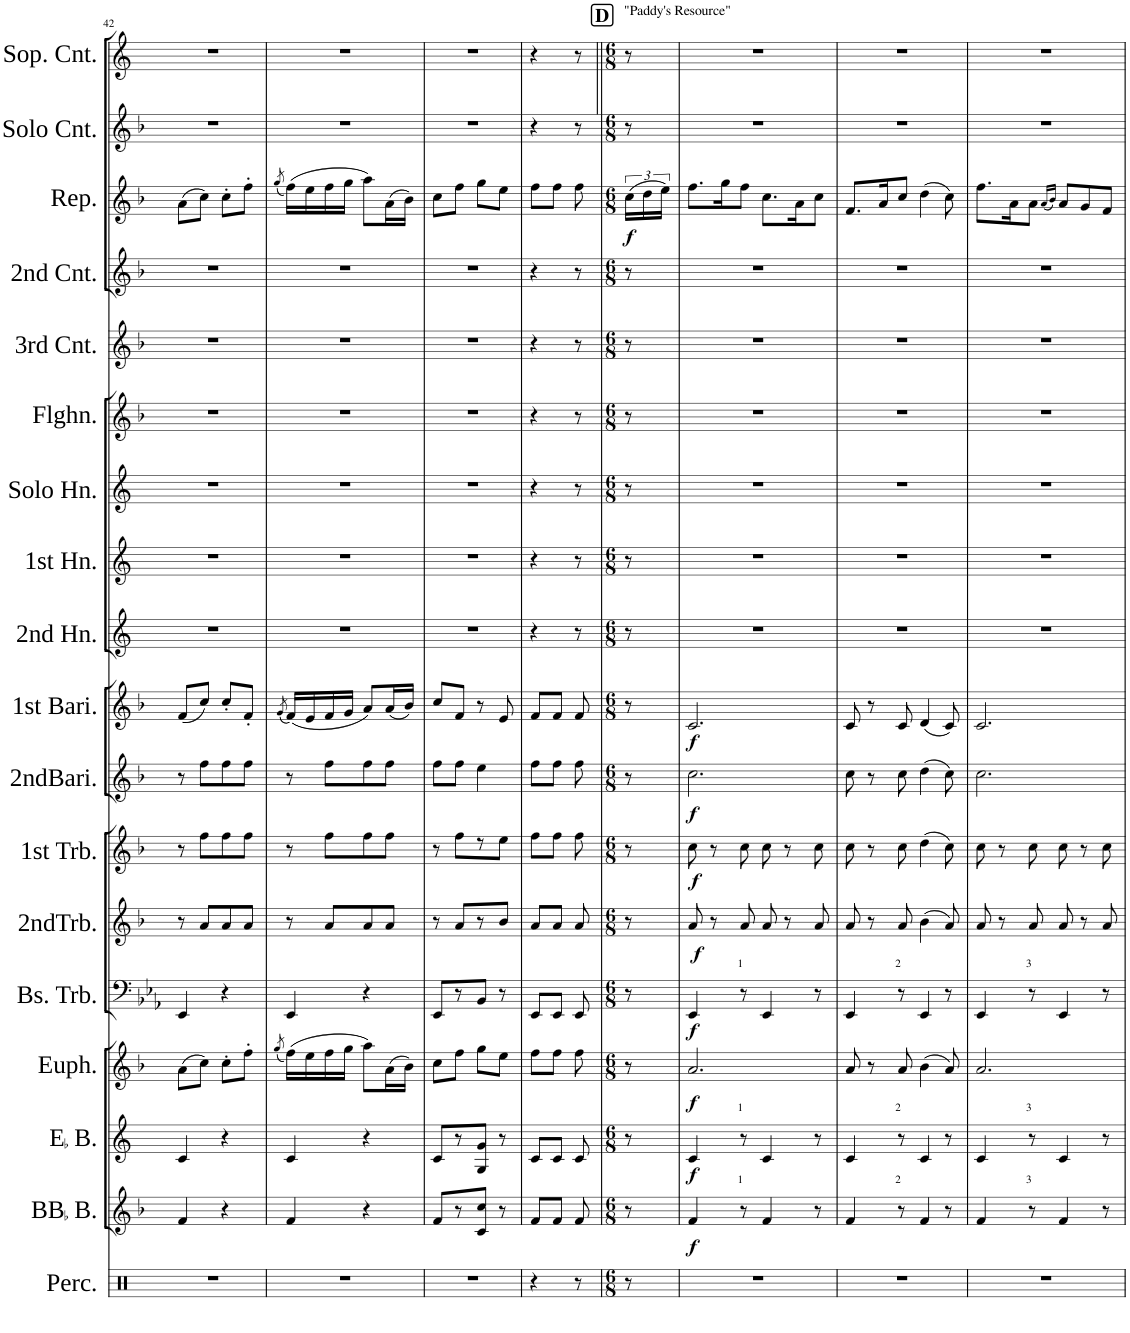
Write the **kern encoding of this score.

**kern	**kern	**dynam	**kern	**dynam	**kern	**dynam	**kern	**dynam	**kern	**dynam	**kern	**dynam	**kern	**dynam	**kern	**dynam	**kern	**kern	**kern	**kern	**kern	**kern	**kern	**dynam	**kern	**kern
*part18	*part17	*part17	*part16	*part16	*part15	*part15	*part14	*part14	*part13	*part13	*part12	*part12	*part11	*part11	*part10	*part10	*part9	*part8	*part7	*part6	*part5	*part4	*part3	*part3	*part2	*part1
*staff18	*staff17	*staff17	*staff16	*staff16	*staff15	*staff15	*staff14	*staff14	*staff13	*staff13	*staff12	*staff12	*staff11	*staff11	*staff10	*staff10	*staff9	*staff8	*staff7	*staff6	*staff5	*staff4	*staff3	*staff3	*staff2	*staff1
*I"Percussion	*I"BBaccidentalFlat Bass	*	*I"EaccidentalFlat Bass	*	*I"Euphonium	*	*I"Bass Trombone	*	*I"2nd Trombone	*	*I"1st Trombone	*	*I"2nd Baritone	*	*I"1st Baritone	*	*I"2nd Horn	*I"1st Horn	*I"Solo Horn	*I"Flugel Horn	*I"3rd Cornet	*I"2nd Cornet	*I"Repiano	*	*I"Solo Cornet	*I"Soprano Cornet
*I'Perc.	*I'BBaccidentalFlat B.	*	*I'EaccidentalFlat B.	*	*I'Euph.	*	*I'Bs. Trb.	*	*I'2ndTrb.	*	*I'1st Trb.	*	*I'2ndBari.	*	*I'1st Bari.	*	*I'2nd Hn.	*I'1st Hn.	*I'Solo Hn.	*I'Flghn.	*I'3rd Cnt.	*I'2nd Cnt.	*I'Rep.	*	*I'Solo Cnt.	*I'Sop. Cnt.
!!LO:PB:g=z
*clefX	*clefG2	*	*clefG2	*	*clefG2	*	*clefF4	*	*clefG2	*	*clefG2	*	*clefG2	*	*clefG2	*	*clefG2	*clefG2	*clefG2	*clefG2	*clefG2	*clefG2	*clefG2	*	*clefG2	*clefG2
*	*Trd15c26	*	*Trd12c21	*	*Trd8c14	*	*	*	*Trd8c14	*	*Trd8c14	*	*Trd8c14	*	*Trd8c14	*	*Trd5c9	*Trd5c9	*Trd5c9	*Trd1c2	*Trd1c2	*Trd1c2	*Trd1c2	*	*Trd1c2	*Trd-2c-3
*k[]	*k[b-]	*	*k[]	*	*k[b-]	*	*k[b-e-a-]	*	*k[b-]	*	*k[b-]	*	*k[b-]	*	*k[b-]	*	*k[]	*k[]	*k[]	*k[b-]	*k[b-]	*k[b-]	*k[b-]	*	*k[b-]	*k[]
*M2/4	*M2/4	*	*M2/4	*	*M2/4	*	*M2/4	*	*M2/4	*	*M2/4	*	*M2/4	*	*M2/4	*	*M2/4	*M2/4	*M2/4	*M2/4	*M2/4	*M2/4	*M2/4	*	*M2/4	*M2/4
=42	=42	=42	=42	=42	=42	=42	=42	=42	=42	=42	=42	=42	=42	=42	=42	=42	=42	=42	=42	=42	=42	=42	=42	=42	=42	=42
2r	4f/	.	4c/	.	(8a\L	.	4EE-/	.	8r	.	8r	.	8r	.	(8f/L	.	2r	2r	2r	2r	2r	2r	(8a\L	.	2r	2r
.	.	.	.	.	8cc\J)	.	.	.	8a/L	.	8ff\L	.	8ff\L	.	8cc/J)	.	.	.	.	.	.	.	8cc\J)	.	.	.
.	4r	.	4r	.	8cc'\L	.	4r	.	8a/	.	8ff\	.	8ff\	.	8cc'/L	.	.	.	.	.	.	.	8cc'\L	.	.	.
.	.	.	.	.	8ff'\J	.	.	.	8a/J	.	8ff\J	.	8ff\J	.	8f'/J	.	.	.	.	.	.	.	8ff'\J	.	.	.
=43	=43	=43	=43	=43	=43	=43	=43	=43	=43	=43	=43	=43	=43	=43	=43	=43	=43	=43	=43	=43	=43	=43	=43	=43	=43	=43
.	.	.	.	.	(8qgg/	.	.	.	.	.	.	.	.	.	(8qg/	.	.	.	.	.	.	.	(8qgg/	.	.	.
2r	4f/	.	4c/	.	(16ff\LL)	.	4EE-/	.	8r	.	8r	.	8r	.	(16f/LL)	.	2r	2r	2r	2r	2r	2r	(16ff\LL)	.	2r	2r
.	.	.	.	.	16ee\	.	.	.	.	.	.	.	.	.	16e/	.	.	.	.	.	.	.	16ee\	.	.	.
.	.	.	.	.	16ff\	.	.	.	8a/L	.	8ff\L	.	8ff\L	.	16f/	.	.	.	.	.	.	.	16ff\	.	.	.
.	.	.	.	.	16gg\JJ	.	.	.	.	.	.	.	.	.	16g/JJ	.	.	.	.	.	.	.	16gg\JJ	.	.	.
.	4r	.	4r	.	8aa\L)	.	4r	.	8a/	.	8ff\	.	8ff\	.	8a/L)	.	.	.	.	.	.	.	8aa\L)	.	.	.
.	.	.	.	.	(16a\L	.	.	.	8a/J	.	8ff\J	.	8ff\J	.	(16a/L	.	.	.	.	.	.	.	(16a\L	.	.	.
.	.	.	.	.	16b-\JJ)	.	.	.	.	.	.	.	.	.	16b-/JJ)	.	.	.	.	.	.	.	16b-\JJ)	.	.	.
=44	=44	=44	=44	=44	=44	=44	=44	=44	=44	=44	=44	=44	=44	=44	=44	=44	=44	=44	=44	=44	=44	=44	=44	=44	=44	=44
*	*^	*	*^	*	*	*	*	*	*	*	*	*	*	*	*	*	*	*	*	*	*	*	*	*	*	*
2r	8f/L	8ryy	.	8c/L	8ryy	.	8cc\L	.	8EE-/L	.	8r	.	8r	.	8ff\L	.	8cc/L	.	2r	2r	2r	2r	2r	2r	8cc\L	.	2r	2r
.	8r	8ryy	.	8r	8ryy	.	8ff\J	.	8r	.	8a/L	.	8ff\L	.	8ff\J	.	8f/J	.	.	.	.	.	.	.	8ff\J	.	.	.
.	8cc/J	8c/	.	8g/J	8G/	.	8gg\L	.	8BB-/J	.	8r	.	8r	.	4ee\	.	8r	.	.	.	.	.	.	.	8gg\L	.	.	.
.	8r	8ryy	.	8r	8ryy	.	8ee\J	.	8r	.	8b-/J	.	8ee\J	.	.	.	8e/	.	.	.	.	.	.	.	8ee\J	.	.	.
*	*v	*v	*	*	*	*	*	*	*	*	*	*	*	*	*	*	*	*	*	*	*	*	*	*	*	*	*	*
*	*	*	*v	*v	*	*	*	*	*	*	*	*	*	*	*	*	*	*	*	*	*	*	*	*	*	*	*
=45	=45	=45	=45	=45	=45	=45	=45	=45	=45	=45	=45	=45	=45	=45	=45	=45	=45	=45	=45	=45	=45	=45	=45	=45	=45	=45
4r	8f/L	.	8c/L	.	8ff\L	.	8EE-/L	.	8a/L	.	8ff\L	.	8ff\L	.	8f/L	.	4r	4r	4r	4r	4r	4r	8ff\L	.	4r	4r
.	8f/J	.	8c/J	.	8ff\J	.	8EE-/J	.	8a/J	.	8ff\J	.	8ff\J	.	8f/J	.	.	.	.	.	.	.	8ff\J	.	.	.
8r	8f/	.	8c/	.	8ff\	.	8EE-/	.	8a/	.	8ff\	.	8ff\	.	8f/	.	8r	8r	8r	8r	8r	8r	8ff\	.	8r	8r
!!LO:REH:place=s1:a:B:cj:fs=14:t=D
=46||	=46||	=46||	=46||	=46||	=46||	=46||	=46||	=46||	=46||	=46||	=46||	=46||	=46||	=46||	=46||	=46||	=46||	=46||	=46||	=46||	=46||	=46||	=46||	=46||	=46||	=46||
*M6/8	*M6/8	*	*M6/8	*	*M6/8	*	*M6/8	*	*M6/8	*	*M6/8	*	*M6/8	*	*M6/8	*	*M6/8	*M6/8	*M6/8	*M6/8	*M6/8	*M6/8	*M6/8	*	*M6/8	*M6/8
!	!	!	!	!	!	!	!	!	!	!	!	!	!	!	!	!	!	!	!	!	!	!	!	!	!	!LO:TX:a:t="Paddy's Resource"
!	!	!	!	!	!	!	!	!	!	!	!	!	!	!	!	!	!	!	!	!	!	!	!	!LO:DY:b	!	!
8r	8r	.	8r	.	8r	.	8r	.	8r	.	8r	.	8r	.	8r	.	8r	8r	8r	8r	8r	8r	(24cc\LL	f	8r	8r
.	.	.	.	.	.	.	.	.	.	.	.	.	.	.	.	.	.	.	.	.	.	.	24dd\	.	.	.
.	.	.	.	.	.	.	.	.	.	.	.	.	.	.	.	.	.	.	.	.	.	.	24ee\JJ)	.	.	.
=47	=47	=47	=47	=47	=47	=47	=47	=47	=47	=47	=47	=47	=47	=47	=47	=47	=47	=47	=47	=47	=47	=47	=47	=47	=47	=47
!	!	!LO:DY:b	!	!LO:DY:b	!	!LO:DY:b	!	!LO:DY:b	!	!LO:DY:b	!	!LO:DY:b	!	!LO:DY:b	!	!LO:DY:b	!	!	!	!	!	!	!	!	!	!
2.r	4f/	f	4c/	f	2.a/	f	4EE-/	f	8a/	f	8cc\	f	2.cc\	f	2.c/	f	2.r	2.r	2.r	2.r	2.r	2.r	8.ff\L	.	2.r	2.r
.	.	.	.	.	.	.	.	.	8r	.	8r	.	.	.	.	.	.	.	.	.	.	.	.	.	.	.
.	.	.	.	.	.	.	.	.	.	.	.	.	.	.	.	.	.	.	.	.	.	.	16gg\K	.	.	.
!	!	!	!	!	!	!	!LO:TX:a:t=1	!	!	!	!	!	!	!	!	!	!	!	!	!	!	!	!	!	!	!
!	!	!	!LO:TX:a:t=1	!	!	!	!	!	!	!	!	!	!	!	!	!	!	!	!	!	!	!	!	!	!	!
!	!LO:TX:a:t=1	!	!	!	!	!	!	!	!	!	!	!	!	!	!	!	!	!	!	!	!	!	!	!	!	!
.	8r	.	8r	.	.	.	8r	.	8a/	.	8cc\	.	.	.	.	.	.	.	.	.	.	.	8ff\J	.	.	.
.	4f/	.	4c/	.	.	.	4EE-/	.	8a/	.	8cc\	.	.	.	.	.	.	.	.	.	.	.	8.cc\L	.	.	.
.	.	.	.	.	.	.	.	.	8r	.	8r	.	.	.	.	.	.	.	.	.	.	.	.	.	.	.
.	.	.	.	.	.	.	.	.	.	.	.	.	.	.	.	.	.	.	.	.	.	.	16a\K	.	.	.
.	8r	.	8r	.	.	.	8r	.	8a/	.	8cc\	.	.	.	.	.	.	.	.	.	.	.	8cc\J	.	.	.
=48	=48	=48	=48	=48	=48	=48	=48	=48	=48	=48	=48	=48	=48	=48	=48	=48	=48	=48	=48	=48	=48	=48	=48	=48	=48	=48
2.r	4f/	.	4c/	.	8a/	.	4EE-/	.	8a/	.	8cc\	.	8cc\	.	8c/	.	2.r	2.r	2.r	2.r	2.r	2.r	8.f/L	.	2.r	2.r
.	.	.	.	.	8r	.	.	.	8r	.	8r	.	8r	.	8r	.	.	.	.	.	.	.	.	.	.	.
.	.	.	.	.	.	.	.	.	.	.	.	.	.	.	.	.	.	.	.	.	.	.	16a/K	.	.	.
!	!	!	!	!	!	!	!LO:TX:a:t=2	!	!	!	!	!	!	!	!	!	!	!	!	!	!	!	!	!	!	!
!	!	!	!LO:TX:a:t=2	!	!	!	!	!	!	!	!	!	!	!	!	!	!	!	!	!	!	!	!	!	!	!
!	!LO:TX:a:t=2	!	!	!	!	!	!	!	!	!	!	!	!	!	!	!	!	!	!	!	!	!	!	!	!	!
.	8r	.	8r	.	8a/	.	8r	.	8a/	.	8cc\	.	8cc\	.	8c/	.	.	.	.	.	.	.	8cc/J	.	.	.
.	4f/	.	4c/	.	(4b-\	.	4EE-/	.	(4b-\	.	(4dd\	.	(4dd\	.	(4d/	.	.	.	.	.	.	.	(4dd\	.	.	.
.	8r	.	8r	.	8a/)	.	8r	.	8a/)	.	8cc\)	.	8cc\)	.	8c/)	.	.	.	.	.	.	.	8cc\)	.	.	.
=49	=49	=49	=49	=49	=49	=49	=49	=49	=49	=49	=49	=49	=49	=49	=49	=49	=49	=49	=49	=49	=49	=49	=49	=49	=49	=49
2.r	4f/	.	4c/	.	2.a/	.	4EE-/	.	8a/	.	8cc\	.	2.cc\	.	2.c/	.	2.r	2.r	2.r	2.r	2.r	2.r	8.ff\L	.	2.r	2.r
.	.	.	.	.	.	.	.	.	8r	.	8r	.	.	.	.	.	.	.	.	.	.	.	.	.	.	.
.	.	.	.	.	.	.	.	.	.	.	.	.	.	.	.	.	.	.	.	.	.	.	16a\K	.	.	.
!	!	!	!	!	!	!	!LO:TX:a:t=3	!	!	!	!	!	!	!	!	!	!	!	!	!	!	!	!	!	!	!
!	!	!	!LO:TX:a:t=3	!	!	!	!	!	!	!	!	!	!	!	!	!	!	!	!	!	!	!	!	!	!	!
!	!LO:TX:a:t=3	!	!	!	!	!	!	!	!	!	!	!	!	!	!	!	!	!	!	!	!	!	!	!	!	!
.	8r	.	8r	.	.	.	8r	.	8a/	.	8cc\	.	.	.	.	.	.	.	.	.	.	.	8a\J	.	.	.
.	.	.	.	.	.	.	.	.	.	.	.	.	.	.	.	.	.	.	.	.	.	.	(16qa/LL	.	.	.
.	.	.	.	.	.	.	.	.	.	.	.	.	.	.	.	.	.	.	.	.	.	.	16qb-/JJ)	.	.	.
.	4f/	.	4c/	.	.	.	4EE-/	.	8a/	.	8cc\	.	.	.	.	.	.	.	.	.	.	.	8a/L	.	.	.
.	.	.	.	.	.	.	.	.	8r	.	8r	.	.	.	.	.	.	.	.	.	.	.	8g/	.	.	.
.	8r	.	8r	.	.	.	8r	.	8a/	.	8cc\	.	.	.	.	.	.	.	.	.	.	.	8f/J	.	.	.
=	=	=	=	=	=	=	=	=	=	=	=	=	=	=	=	=	=	=	=	=	=	=	=	=	=	=
*-	*-	*-	*-	*-	*-	*-	*-	*-	*-	*-	*-	*-	*-	*-	*-	*-	*-	*-	*-	*-	*-	*-	*-	*-	*-	*-
